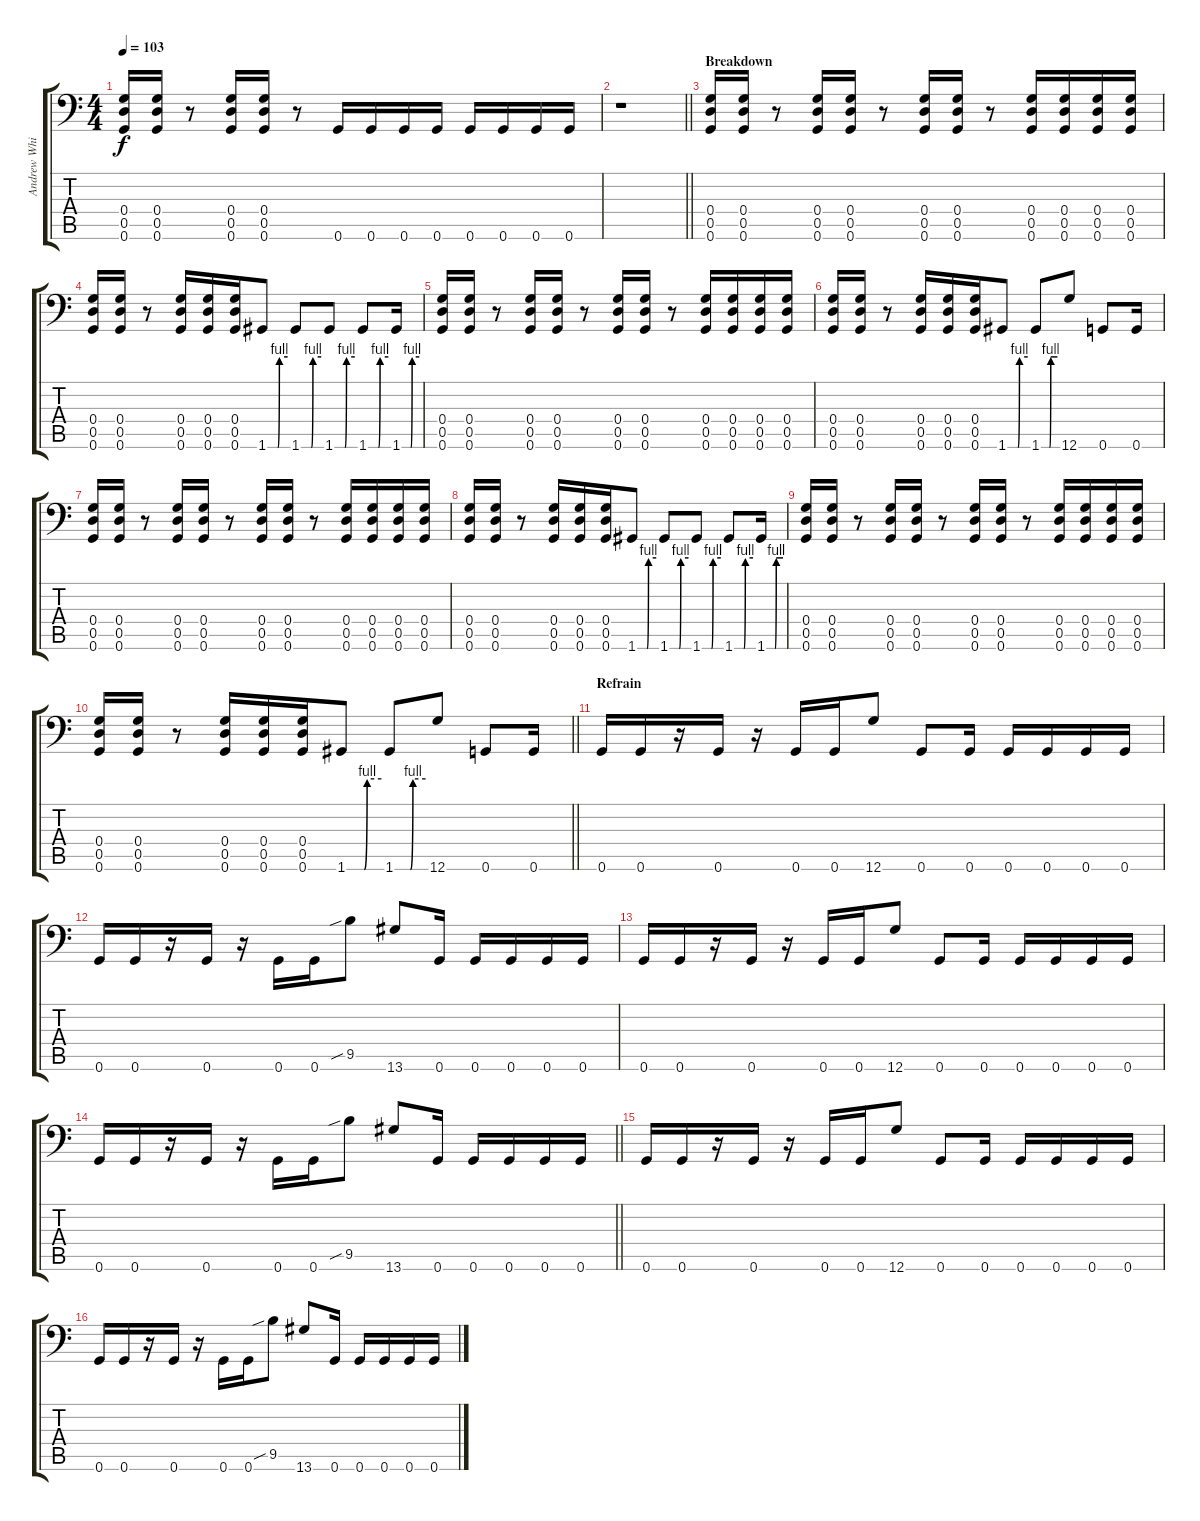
\track ("Andrew Whiting - Lead Guitar" "Andrew Whi") {instrument distortionguitar}
\staff {score tabs}
\tuning (A3 E3 C3 G2 D2 G1) {hide}
\ts (4 4)
\tempo 103
\clef f4
\ks c
(0.4 0.5 0.6).16{dy f} (0.4 0.5 0.6).16 r.8 (0.4 0.5 0.6).16 (0.4 0.5 0.6).16 r.8 0.6.16 0.6.16 0.6.16 0.6.16 0.6.16 0.6.16 0.6.16 0.6.16 |
\barLineRight lightlight
r.1 |
\section ("" "Breakdown")
(0.4 0.5 0.6).16 (0.4 0.5 0.6).16 r.8 (0.4 0.5 0.6).16 (0.4 0.5 0.6).16 r.8 (0.4 0.5 0.6).16 (0.4 0.5 0.6).16 r.8 (0.4 0.5 0.6).16 (0.4 0.5 0.6).16 (0.4 0.5 0.6).16 (0.4 0.5 0.6).16 |
(0.4 0.5 0.6).16 (0.4 0.5 0.6).16 r.8 (0.4 0.5 0.6).16 (0.4 0.5 0.6).16 (0.4 0.5 0.6).16 1.6{be (custom 0 0 15 0 30 0 35 4 60 4)}.8 1.6{be (custom 0 0 15 0 30 0 35 4 60 4)}.8 1.6{be (custom 0 0 15 0 30 0 35 4 60 4)}.8 1.6{be (custom 0 0 15 0 30 0 35 4 60 4)}.8 1.6{be (custom 0 0 15 0 30 0 35 4 60 4)}.16 |
(0.4 0.5 0.6).16 (0.4 0.5 0.6).16 r.8 (0.4 0.5 0.6).16 (0.4 0.5 0.6).16 r.8 (0.4 0.5 0.6).16 (0.4 0.5 0.6).16 r.8 (0.4 0.5 0.6).16 (0.4 0.5 0.6).16 (0.4 0.5 0.6).16 (0.4 0.5 0.6).16 |
(0.4 0.5 0.6).16 (0.4 0.5 0.6).16 r.8 (0.4 0.5 0.6).16 (0.4 0.5 0.6).16 (0.4 0.5 0.6).16 1.6{be (custom 0 0 15 0 30 0 35 4 60 4)}.8 1.6{be (custom 0 0 15 0 30 0 35 4 60 4)}.8 12.6.8 0.6.8 0.6.16 |
(0.4 0.5 0.6).16 (0.4 0.5 0.6).16 r.8 (0.4 0.5 0.6).16 (0.4 0.5 0.6).16 r.8 (0.4 0.5 0.6).16 (0.4 0.5 0.6).16 r.8 (0.4 0.5 0.6).16 (0.4 0.5 0.6).16 (0.4 0.5 0.6).16 (0.4 0.5 0.6).16 |
(0.4 0.5 0.6).16 (0.4 0.5 0.6).16 r.8 (0.4 0.5 0.6).16 (0.4 0.5 0.6).16 (0.4 0.5 0.6).16 1.6{be (custom 0 0 15 0 30 0 35 4 60 4)}.8 1.6{be (custom 0 0 15 0 30 0 35 4 60 4)}.8 1.6{be (custom 0 0 15 0 30 0 35 4 60 4)}.8 1.6{be (custom 0 0 15 0 30 0 35 4 60 4)}.8 1.6{be (custom 0 0 15 0 30 0 35 4 60 4)}.16 |
(0.4 0.5 0.6).16 (0.4 0.5 0.6).16 r.8 (0.4 0.5 0.6).16 (0.4 0.5 0.6).16 r.8 (0.4 0.5 0.6).16 (0.4 0.5 0.6).16 r.8 (0.4 0.5 0.6).16 (0.4 0.5 0.6).16 (0.4 0.5 0.6).16 (0.4 0.5 0.6).16 |
\barLineRight lightlight
(0.4 0.5 0.6).16 (0.4 0.5 0.6).16 r.8 (0.4 0.5 0.6).16 (0.4 0.5 0.6).16 (0.4 0.5 0.6).16 1.6{be (custom 0 0 15 0 30 0 35 4 60 4)}.8{balance 16} 1.6{be (custom 0 0 15 0 30 0 35 4 60 4)}.8 12.6.8 0.6.8 0.6.16 |
\section ("" "Refrain")
0.6.16 0.6.16 r.16 0.6.16 r.16 0.6.16 0.6.16 12.6.8 0.6.8 0.6.16 0.6.16 0.6.16 0.6.16 0.6.16 |
0.6.16 0.6.16 r.16 0.6.16 r.16 0.6.16 0.6.16 9.5{sib}.8 13.6.8 0.6.16 0.6.16 0.6.16 0.6.16 0.6.16 |
0.6.16 0.6.16 r.16 0.6.16 r.16 0.6.16 0.6.16 12.6.8 0.6.8 0.6.16 0.6.16 0.6.16 0.6.16 0.6.16 |
\barLineRight lightlight
0.6.16 0.6.16 r.16 0.6.16 r.16 0.6.16 0.6.16 9.5{sib}.8 13.6.8 0.6.16 0.6.16 0.6.16 0.6.16 0.6.16 |
0.6.16 0.6.16 r.16 0.6.16 r.16 0.6.16 0.6.16 12.6.8 0.6.8 0.6.16 0.6.16 0.6.16 0.6.16 0.6.16 |
0.6.16 0.6.16 r.16 0.6.16 r.16 0.6.16 0.6.16 9.5{sib}.8 13.6.8 0.6.16 0.6.16 0.6.16 0.6.16 0.6.16
